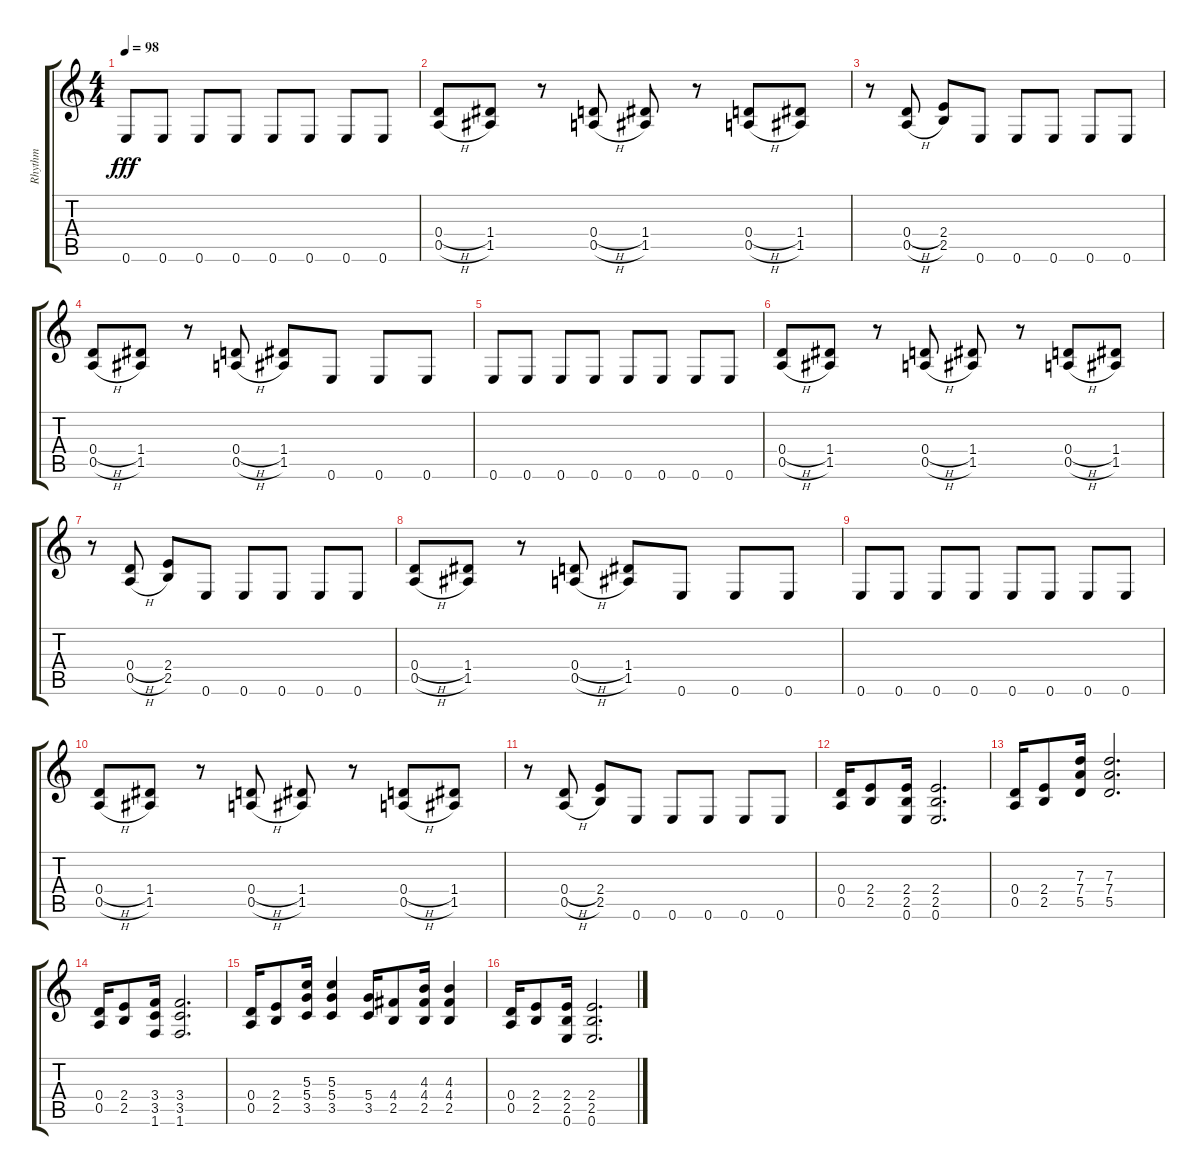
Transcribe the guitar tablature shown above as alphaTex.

\track ("Rhythm" "Rhythm") {instrument electricguitarclean}
\staff {score tabs}
\tuning (E4 B3 G3 D3 A2 E2) {hide}
\ts (4 4)
\tempo 98
\clef g2
\ks c
0.6.8{dy fff} 0.6.8 0.6.8 0.6.8 0.6.8 0.6.8 0.6.8 0.6.8 |
(0.4{h} 0.5{h}).8 (1.4 1.5).8 r.8 (0.4{h} 0.5{h}).8 (1.4 1.5).8 r.8 (0.4{h} 0.5{h}).8 (1.4 1.5).8 |
r.8 (0.4{h} 0.5{h}).8 (2.4 2.5).8 0.6.8 0.6.8 0.6.8 0.6.8 0.6.8 |
(0.4{h} 0.5{h}).8 (1.4 1.5).8 r.8 (0.4{h} 0.5{h}).8 (1.4 1.5).8 0.6.8 0.6.8 0.6.8 |
0.6.8 0.6.8 0.6.8 0.6.8 0.6.8 0.6.8 0.6.8 0.6.8 |
(0.4{h} 0.5{h}).8 (1.4 1.5).8 r.8 (0.4{h} 0.5{h}).8 (1.4 1.5).8 r.8 (0.4{h} 0.5{h}).8 (1.4 1.5).8 |
r.8 (0.4{h} 0.5{h}).8 (2.4 2.5).8 0.6.8 0.6.8 0.6.8 0.6.8 0.6.8 |
(0.4{h} 0.5{h}).8 (1.4 1.5).8 r.8 (0.4{h} 0.5{h}).8 (1.4 1.5).8 0.6.8 0.6.8 0.6.8 |
0.6.8 0.6.8 0.6.8 0.6.8 0.6.8 0.6.8 0.6.8 0.6.8 |
(0.4{h} 0.5{h}).8 (1.4 1.5).8 r.8 (0.4{h} 0.5{h}).8 (1.4 1.5).8 r.8 (0.4{h} 0.5{h}).8 (1.4 1.5).8 |
r.8 (0.4{h} 0.5{h}).8 (2.4 2.5).8 0.6.8 0.6.8 0.6.8 0.6.8 0.6.8 |
(0.4 0.5).16 (2.4 2.5).8 (2.4 2.5 0.6).16 (2.4 2.5 0.6).2{d} |
(0.4 0.5).16 (2.4 2.5).8 (7.3 7.4 5.5).16 (7.3 7.4 5.5).2{d} |
(0.4 0.5).16 (2.4 2.5).8 (3.4 3.5 1.6).16 (3.4 3.5 1.6).2{d} |
(0.4 0.5).16 (2.4 2.5).8 (5.3 5.4 3.5).16 (5.3 5.4 3.5).4 (5.4 3.5).16 (4.4 2.5).8 (4.3 4.4 2.5).16 (4.3 4.4 2.5).4 |
(0.4 0.5).16 (2.4 2.5).8 (2.4 2.5 0.6).16 (2.4 2.5 0.6).2{d}
